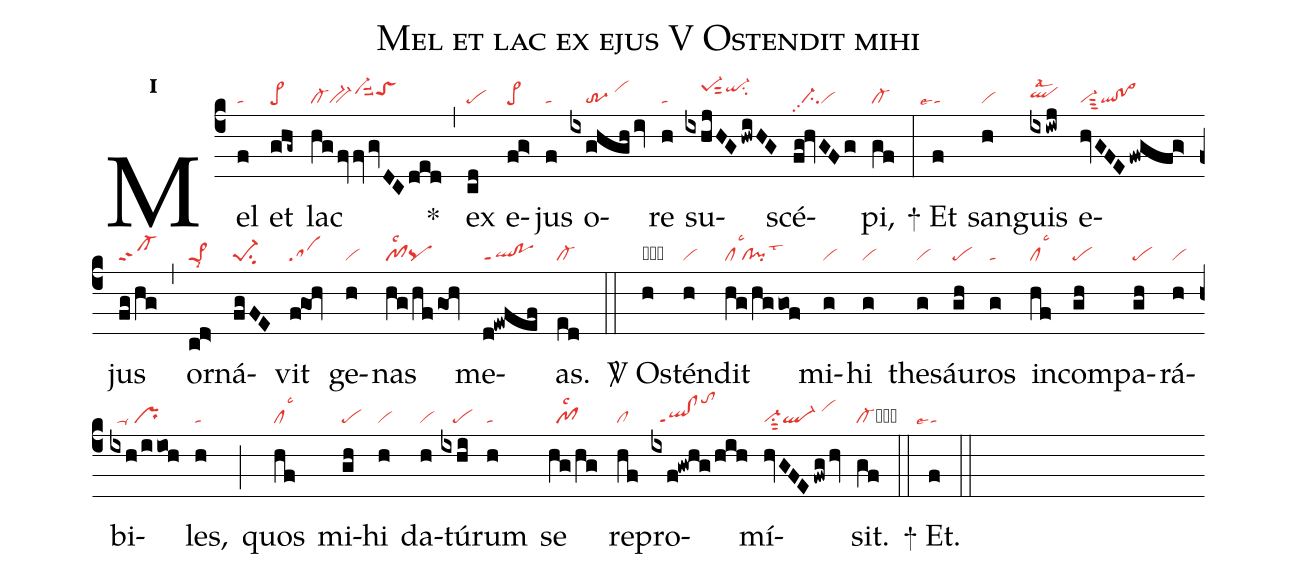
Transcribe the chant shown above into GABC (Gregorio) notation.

name:Mel et lac ex ejus V Ostendit mihi;
office-part:re;
mode:1;
nabc-lines:1;
%%
initial-style: 1;
name: Mel et lac ex ejus;
mode:1;
office-part: Responsorium;
annotation: Resp.;
annotation: i;
nabc-lines:1;
%%
(c4) Mel(f|ta) et(ghg~|pe>) lac(hg/fvfvgvDCded|cl-bv-vi-hisuu2toShi) <sp>*</sp>(,) ex(cd|pe) e(fg>|pe>)jus(f|ta) o(ixghgh/iv|////tr-3/vihj)re(h|ta) su(ixhjHG/hwiHG|////pe-1hjsut2qi-hjsu2)scé(fg!hvGFg|//ci-pp2vi)pi,(gf|cl-) (:)
<sp>+</sp> Et(f|```talse4) san(h|vi)guis(ixiwj|qlhhlsal2) e(hvGFE/fwgfg>|vi-sut3ql!po>)jus(fg/hg|cl-ppt2) (,) or(cd>|pe>1lsi8)ná(fgFE|pe-1su2)vit(f@goh|sa) ge(h|vi)nas(hg/hf/goh|pf1lsc2pq) me(d!ewfef|ql!poppt1)as.(ed|cl-) (::)

<sp>V/</sp> Os(h|obvi)tén(h|vi)dit(hg/hggof|cllsc3`cl!pilst3) mi(g|vi)hi(g|vi) the(g|vi)sáu(gh|pe)ros(g|ta) in(hf|cllsc3)com(gh|pe)pa(gh|pe)rá(h|vi)bi(ixh/iioh|//ta-/pr)les,(h|ta) (;) quos(hf|cllsc3) mi(gh|pe)hi(h|vi) da(h|vi)tú(ixhi|///pe)rum(h|ta) se(hg/hg|//pf1lsc2) re(hf|cl)pro(ixf!gwhg/hih|//ql!clppt1tohm)mí(hvGFE/fwg/hv|vi-su1sut2ql-/vihj)sit.(gf|cl-cb) (::)
<sp>+</sp> Et.(f|```talse4) (::)
